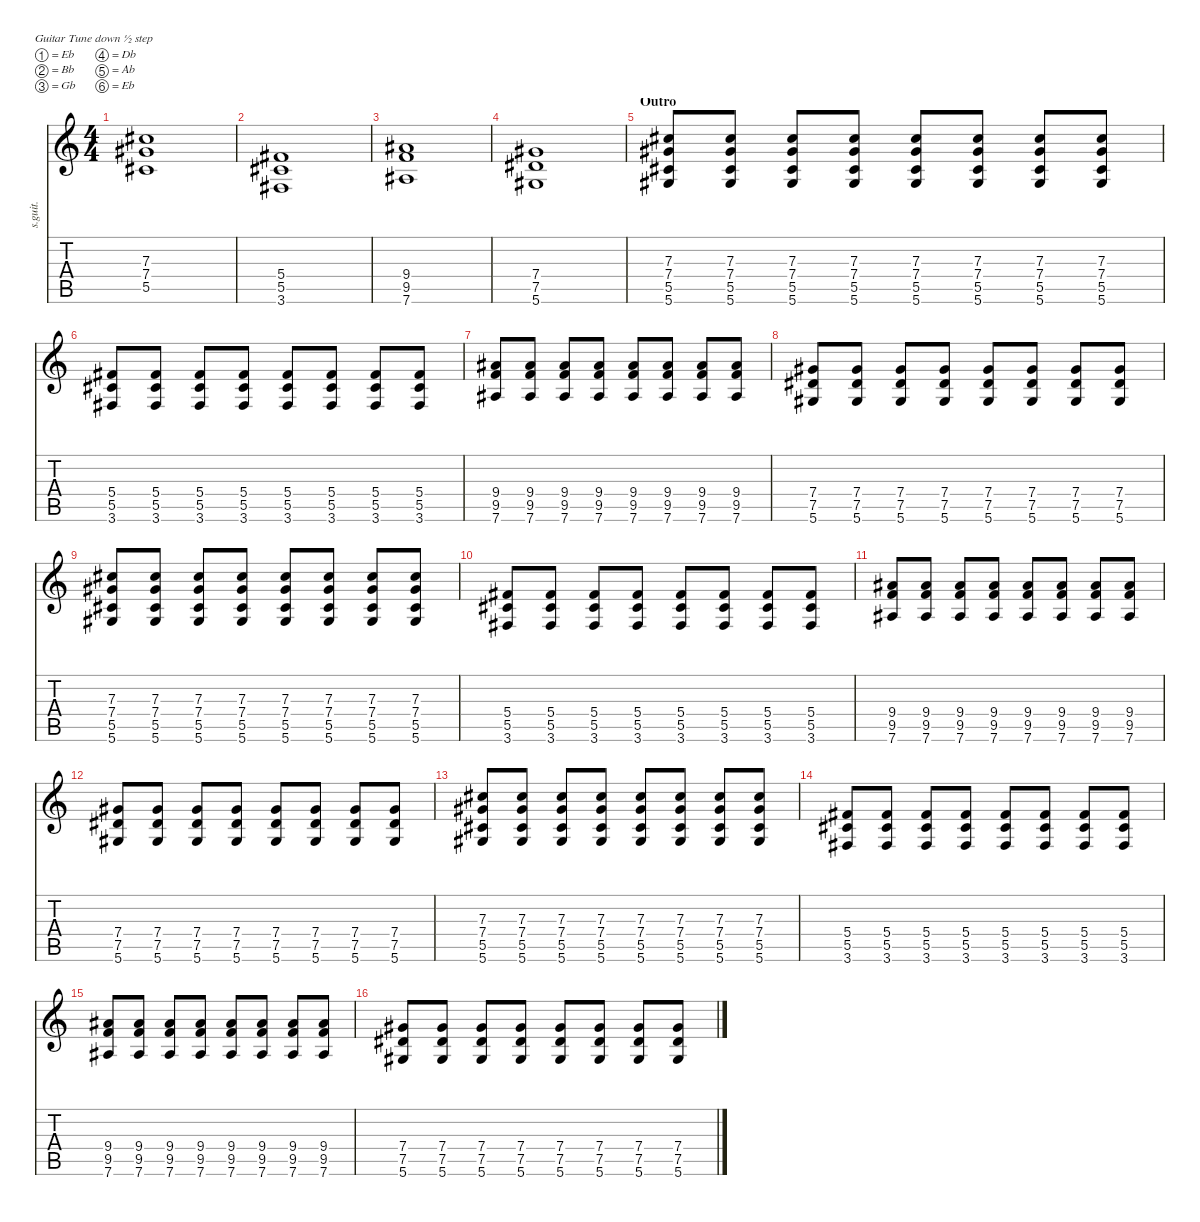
\defaultSystemsLayout 4
\hideDynamics
\bracketExtendMode nobrackets
\track ("Dave Keuning - Rhythm Guitar" "s.guit.") {instrument overdrivenguitar}
\staff {score tabs}
\tuning (Eb4 Bb3 Gb3 Db3 Ab2 Eb2)
\ts (4 4)
\tempo (148 hide)
\clef g2
\ks c
(7.4{acc #} 5.5{acc #} 7.3{acc #}).1{lyrics (0 "") lyrics (1 "") lyrics (2 "") lyrics (3 "") lyrics (4 "") dy f} |
(5.4{acc #} 5.5{acc #} 3.6{acc #}).1{lyrics (0 "") lyrics (1 "") lyrics (2 "") lyrics (3 "") lyrics (4 "")} |
(9.4{acc #} 9.5 7.6{acc #}).1{lyrics (0 "") lyrics (1 "") lyrics (2 "") lyrics (3 "") lyrics (4 "")} |
(7.4{acc #} 7.5{acc #} 5.6{acc #}).1{lyrics (0 "") lyrics (1 "") lyrics (2 "") lyrics (3 "") lyrics (4 "")} |
\section ("" "Outro")
(7.3{acc #} 7.4{acc #} 5.5{acc #} 5.6{acc #}).8{lyrics (0 "") lyrics (1 "") lyrics (2 "") lyrics (3 "") lyrics (4 "")} (7.3{acc #} 7.4{acc #} 5.5{acc #} 5.6{acc #}).8{lyrics (0 "") lyrics (1 "") lyrics (2 "") lyrics (3 "") lyrics (4 "")} (7.3{acc #} 7.4{acc #} 5.5{acc #} 5.6{acc #}).8{lyrics (0 "") lyrics (1 "") lyrics (2 "") lyrics (3 "") lyrics (4 "")} (7.3{acc #} 7.4{acc #} 5.5{acc #} 5.6{acc #}).8{lyrics (0 "") lyrics (1 "") lyrics (2 "") lyrics (3 "") lyrics (4 "")} (7.3{acc #} 7.4{acc #} 5.5{acc #} 5.6{acc #}).8{lyrics (0 "") lyrics (1 "") lyrics (2 "") lyrics (3 "") lyrics (4 "")} (7.3{acc #} 7.4{acc #} 5.5{acc #} 5.6{acc #}).8{lyrics (0 "") lyrics (1 "") lyrics (2 "") lyrics (3 "") lyrics (4 "")} (7.3{acc #} 7.4{acc #} 5.5{acc #} 5.6{acc #}).8{lyrics (0 "") lyrics (1 "") lyrics (2 "") lyrics (3 "") lyrics (4 "")} (7.3{acc #} 7.4{acc #} 5.5{acc #} 5.6{acc #}).8{lyrics (0 "") lyrics (1 "") lyrics (2 "") lyrics (3 "") lyrics (4 "")} |
(5.4{acc #} 5.5{acc #} 3.6{acc #}).8{lyrics (0 "") lyrics (1 "") lyrics (2 "") lyrics (3 "") lyrics (4 "")} (5.4{acc #} 5.5{acc #} 3.6{acc #}).8{lyrics (0 "") lyrics (1 "") lyrics (2 "") lyrics (3 "") lyrics (4 "")} (5.4{acc #} 5.5{acc #} 3.6{acc #}).8{lyrics (0 "") lyrics (1 "") lyrics (2 "") lyrics (3 "") lyrics (4 "")} (5.4{acc #} 5.5{acc #} 3.6{acc #}).8{lyrics (0 "") lyrics (1 "") lyrics (2 "") lyrics (3 "") lyrics (4 "")} (5.4{acc #} 5.5{acc #} 3.6{acc #}).8{lyrics (0 "") lyrics (1 "") lyrics (2 "") lyrics (3 "") lyrics (4 "")} (5.4{acc #} 5.5{acc #} 3.6{acc #}).8{lyrics (0 "") lyrics (1 "") lyrics (2 "") lyrics (3 "") lyrics (4 "")} (5.4{acc #} 5.5{acc #} 3.6{acc #}).8{lyrics (0 "") lyrics (1 "") lyrics (2 "") lyrics (3 "") lyrics (4 "")} (5.4{acc #} 5.5{acc #} 3.6{acc #}).8{lyrics (0 "") lyrics (1 "") lyrics (2 "") lyrics (3 "") lyrics (4 "")} |
(9.4{acc #} 9.5 7.6{acc #}).8{lyrics (0 "") lyrics (1 "") lyrics (2 "") lyrics (3 "") lyrics (4 "")} (9.4{acc #} 9.5 7.6{acc #}).8{lyrics (0 "") lyrics (1 "") lyrics (2 "") lyrics (3 "") lyrics (4 "")} (9.4{acc #} 9.5 7.6{acc #}).8{lyrics (0 "") lyrics (1 "") lyrics (2 "") lyrics (3 "") lyrics (4 "")} (9.4{acc #} 9.5 7.6{acc #}).8{lyrics (0 "") lyrics (1 "") lyrics (2 "") lyrics (3 "") lyrics (4 "")} (9.4{acc #} 9.5 7.6{acc #}).8{lyrics (0 "") lyrics (1 "") lyrics (2 "") lyrics (3 "") lyrics (4 "")} (9.4{acc #} 9.5 7.6{acc #}).8{lyrics (0 "") lyrics (1 "") lyrics (2 "") lyrics (3 "") lyrics (4 "")} (9.4{acc #} 9.5 7.6{acc #}).8{lyrics (0 "") lyrics (1 "") lyrics (2 "") lyrics (3 "") lyrics (4 "")} (9.4{acc #} 9.5 7.6{acc #}).8{lyrics (0 "") lyrics (1 "") lyrics (2 "") lyrics (3 "") lyrics (4 "")} |
(7.4{acc #} 7.5{acc #} 5.6{acc #}).8{lyrics (0 "") lyrics (1 "") lyrics (2 "") lyrics (3 "") lyrics (4 "")} (7.4{acc #} 7.5{acc #} 5.6{acc #}).8{lyrics (0 "") lyrics (1 "") lyrics (2 "") lyrics (3 "") lyrics (4 "")} (7.4{acc #} 7.5{acc #} 5.6{acc #}).8{lyrics (0 "") lyrics (1 "") lyrics (2 "") lyrics (3 "") lyrics (4 "")} (7.4{acc #} 7.5{acc #} 5.6{acc #}).8{lyrics (0 "") lyrics (1 "") lyrics (2 "") lyrics (3 "") lyrics (4 "")} (7.4{acc #} 7.5{acc #} 5.6{acc #}).8{lyrics (0 "") lyrics (1 "") lyrics (2 "") lyrics (3 "") lyrics (4 "")} (7.4{acc #} 7.5{acc #} 5.6{acc #}).8{lyrics (0 "") lyrics (1 "") lyrics (2 "") lyrics (3 "") lyrics (4 "")} (7.4{acc #} 7.5{acc #} 5.6{acc #}).8{lyrics (0 "") lyrics (1 "") lyrics (2 "") lyrics (3 "") lyrics (4 "")} (7.4{acc #} 7.5{acc #} 5.6{acc #}).8{lyrics (0 "") lyrics (1 "") lyrics (2 "") lyrics (3 "") lyrics (4 "")} |
(7.3{acc #} 7.4{acc #} 5.5{acc #} 5.6{acc #}).8{lyrics (0 "") lyrics (1 "") lyrics (2 "") lyrics (3 "") lyrics (4 "")} (7.3{acc #} 7.4{acc #} 5.5{acc #} 5.6{acc #}).8{lyrics (0 "") lyrics (1 "") lyrics (2 "") lyrics (3 "") lyrics (4 "")} (7.3{acc #} 7.4{acc #} 5.5{acc #} 5.6{acc #}).8{lyrics (0 "") lyrics (1 "") lyrics (2 "") lyrics (3 "") lyrics (4 "")} (7.3{acc #} 7.4{acc #} 5.5{acc #} 5.6{acc #}).8{lyrics (0 "") lyrics (1 "") lyrics (2 "") lyrics (3 "") lyrics (4 "")} (7.3{acc #} 7.4{acc #} 5.5{acc #} 5.6{acc #}).8{lyrics (0 "") lyrics (1 "") lyrics (2 "") lyrics (3 "") lyrics (4 "")} (7.3{acc #} 7.4{acc #} 5.5{acc #} 5.6{acc #}).8{lyrics (0 "") lyrics (1 "") lyrics (2 "") lyrics (3 "") lyrics (4 "")} (7.3{acc #} 7.4{acc #} 5.5{acc #} 5.6{acc #}).8{lyrics (0 "") lyrics (1 "") lyrics (2 "") lyrics (3 "") lyrics (4 "")} (7.3{acc #} 7.4{acc #} 5.5{acc #} 5.6{acc #}).8{lyrics (0 "") lyrics (1 "") lyrics (2 "") lyrics (3 "") lyrics (4 "")} |
(5.4{acc #} 5.5{acc #} 3.6{acc #}).8{lyrics (0 "") lyrics (1 "") lyrics (2 "") lyrics (3 "") lyrics (4 "")} (5.4{acc #} 5.5{acc #} 3.6{acc #}).8{lyrics (0 "") lyrics (1 "") lyrics (2 "") lyrics (3 "") lyrics (4 "")} (5.4{acc #} 5.5{acc #} 3.6{acc #}).8{lyrics (0 "") lyrics (1 "") lyrics (2 "") lyrics (3 "") lyrics (4 "")} (5.4{acc #} 5.5{acc #} 3.6{acc #}).8{lyrics (0 "") lyrics (1 "") lyrics (2 "") lyrics (3 "") lyrics (4 "")} (5.4{acc #} 5.5{acc #} 3.6{acc #}).8{lyrics (0 "") lyrics (1 "") lyrics (2 "") lyrics (3 "") lyrics (4 "")} (5.4{acc #} 5.5{acc #} 3.6{acc #}).8{lyrics (0 "") lyrics (1 "") lyrics (2 "") lyrics (3 "") lyrics (4 "")} (5.4{acc #} 5.5{acc #} 3.6{acc #}).8{lyrics (0 "") lyrics (1 "") lyrics (2 "") lyrics (3 "") lyrics (4 "")} (5.4{acc #} 5.5{acc #} 3.6{acc #}).8{lyrics (0 "") lyrics (1 "") lyrics (2 "") lyrics (3 "") lyrics (4 "")} |
(9.4{acc #} 9.5 7.6{acc #}).8{lyrics (0 "") lyrics (1 "") lyrics (2 "") lyrics (3 "") lyrics (4 "")} (9.4{acc #} 9.5 7.6{acc #}).8{lyrics (0 "") lyrics (1 "") lyrics (2 "") lyrics (3 "") lyrics (4 "")} (9.4{acc #} 9.5 7.6{acc #}).8{lyrics (0 "") lyrics (1 "") lyrics (2 "") lyrics (3 "") lyrics (4 "")} (9.4{acc #} 9.5 7.6{acc #}).8{lyrics (0 "") lyrics (1 "") lyrics (2 "") lyrics (3 "") lyrics (4 "")} (9.4{acc #} 9.5 7.6{acc #}).8{lyrics (0 "") lyrics (1 "") lyrics (2 "") lyrics (3 "") lyrics (4 "")} (9.4{acc #} 9.5 7.6{acc #}).8{lyrics (0 "") lyrics (1 "") lyrics (2 "") lyrics (3 "") lyrics (4 "")} (9.4{acc #} 9.5 7.6{acc #}).8{lyrics (0 "") lyrics (1 "") lyrics (2 "") lyrics (3 "") lyrics (4 "")} (9.4{acc #} 9.5 7.6{acc #}).8{lyrics (0 "") lyrics (1 "") lyrics (2 "") lyrics (3 "") lyrics (4 "")} |
(7.4{acc #} 7.5{acc #} 5.6{acc #}).8{lyrics (0 "") lyrics (1 "") lyrics (2 "") lyrics (3 "") lyrics (4 "")} (7.4{acc #} 7.5{acc #} 5.6{acc #}).8{lyrics (0 "") lyrics (1 "") lyrics (2 "") lyrics (3 "") lyrics (4 "")} (7.4{acc #} 7.5{acc #} 5.6{acc #}).8{lyrics (0 "") lyrics (1 "") lyrics (2 "") lyrics (3 "") lyrics (4 "")} (7.4{acc #} 7.5{acc #} 5.6{acc #}).8{lyrics (0 "") lyrics (1 "") lyrics (2 "") lyrics (3 "") lyrics (4 "")} (7.4{acc #} 7.5{acc #} 5.6{acc #}).8{lyrics (0 "") lyrics (1 "") lyrics (2 "") lyrics (3 "") lyrics (4 "")} (7.4{acc #} 7.5{acc #} 5.6{acc #}).8{lyrics (0 "") lyrics (1 "") lyrics (2 "") lyrics (3 "") lyrics (4 "")} (7.4{acc #} 7.5{acc #} 5.6{acc #}).8{lyrics (0 "") lyrics (1 "") lyrics (2 "") lyrics (3 "") lyrics (4 "")} (7.4{acc #} 7.5{acc #} 5.6{acc #}).8{lyrics (0 "") lyrics (1 "") lyrics (2 "") lyrics (3 "") lyrics (4 "")} |
(7.3{acc #} 7.4{acc #} 5.5{acc #} 5.6{acc #}).8{lyrics (0 "") lyrics (1 "") lyrics (2 "") lyrics (3 "") lyrics (4 "")} (7.3{acc #} 7.4{acc #} 5.5{acc #} 5.6{acc #}).8{lyrics (0 "") lyrics (1 "") lyrics (2 "") lyrics (3 "") lyrics (4 "")} (7.3{acc #} 7.4{acc #} 5.5{acc #} 5.6{acc #}).8{lyrics (0 "") lyrics (1 "") lyrics (2 "") lyrics (3 "") lyrics (4 "")} (7.3{acc #} 7.4{acc #} 5.5{acc #} 5.6{acc #}).8{lyrics (0 "") lyrics (1 "") lyrics (2 "") lyrics (3 "") lyrics (4 "")} (7.3{acc #} 7.4{acc #} 5.5{acc #} 5.6{acc #}).8{lyrics (0 "") lyrics (1 "") lyrics (2 "") lyrics (3 "") lyrics (4 "")} (7.3{acc #} 7.4{acc #} 5.5{acc #} 5.6{acc #}).8{lyrics (0 "") lyrics (1 "") lyrics (2 "") lyrics (3 "") lyrics (4 "")} (7.3{acc #} 7.4{acc #} 5.5{acc #} 5.6{acc #}).8{lyrics (0 "") lyrics (1 "") lyrics (2 "") lyrics (3 "") lyrics (4 "")} (7.3{acc #} 7.4{acc #} 5.5{acc #} 5.6{acc #}).8{lyrics (0 "") lyrics (1 "") lyrics (2 "") lyrics (3 "") lyrics (4 "")} |
(5.4{acc #} 5.5{acc #} 3.6{acc #}).8{lyrics (0 "") lyrics (1 "") lyrics (2 "") lyrics (3 "") lyrics (4 "")} (5.4{acc #} 5.5{acc #} 3.6{acc #}).8{lyrics (0 "") lyrics (1 "") lyrics (2 "") lyrics (3 "") lyrics (4 "")} (5.4{acc #} 5.5{acc #} 3.6{acc #}).8{lyrics (0 "") lyrics (1 "") lyrics (2 "") lyrics (3 "") lyrics (4 "")} (5.4{acc #} 5.5{acc #} 3.6{acc #}).8{lyrics (0 "") lyrics (1 "") lyrics (2 "") lyrics (3 "") lyrics (4 "")} (5.4{acc #} 5.5{acc #} 3.6{acc #}).8{lyrics (0 "") lyrics (1 "") lyrics (2 "") lyrics (3 "") lyrics (4 "")} (5.4{acc #} 5.5{acc #} 3.6{acc #}).8{lyrics (0 "") lyrics (1 "") lyrics (2 "") lyrics (3 "") lyrics (4 "")} (5.4{acc #} 5.5{acc #} 3.6{acc #}).8{lyrics (0 "") lyrics (1 "") lyrics (2 "") lyrics (3 "") lyrics (4 "")} (5.4{acc #} 5.5{acc #} 3.6{acc #}).8{lyrics (0 "") lyrics (1 "") lyrics (2 "") lyrics (3 "") lyrics (4 "")} |
(9.4{acc #} 9.5 7.6{acc #}).8{lyrics (0 "") lyrics (1 "") lyrics (2 "") lyrics (3 "") lyrics (4 "")} (9.4{acc #} 9.5 7.6{acc #}).8{lyrics (0 "") lyrics (1 "") lyrics (2 "") lyrics (3 "") lyrics (4 "")} (9.4{acc #} 9.5 7.6{acc #}).8{lyrics (0 "") lyrics (1 "") lyrics (2 "") lyrics (3 "") lyrics (4 "")} (9.4{acc #} 9.5 7.6{acc #}).8{lyrics (0 "") lyrics (1 "") lyrics (2 "") lyrics (3 "") lyrics (4 "")} (9.4{acc #} 9.5 7.6{acc #}).8{lyrics (0 "") lyrics (1 "") lyrics (2 "") lyrics (3 "") lyrics (4 "")} (9.4{acc #} 9.5 7.6{acc #}).8{lyrics (0 "") lyrics (1 "") lyrics (2 "") lyrics (3 "") lyrics (4 "")} (9.4{acc #} 9.5 7.6{acc #}).8{lyrics (0 "") lyrics (1 "") lyrics (2 "") lyrics (3 "") lyrics (4 "")} (9.4{acc #} 9.5 7.6{acc #}).8{lyrics (0 "") lyrics (1 "") lyrics (2 "") lyrics (3 "") lyrics (4 "")} |
(7.4{acc #} 7.5{acc #} 5.6{acc #}).8{lyrics (0 "") lyrics (1 "") lyrics (2 "") lyrics (3 "") lyrics (4 "")} (7.4{acc #} 7.5{acc #} 5.6{acc #}).8{lyrics (0 "") lyrics (1 "") lyrics (2 "") lyrics (3 "") lyrics (4 "")} (7.4{acc #} 7.5{acc #} 5.6{acc #}).8{lyrics (0 "") lyrics (1 "") lyrics (2 "") lyrics (3 "") lyrics (4 "")} (7.4{acc #} 7.5{acc #} 5.6{acc #}).8{lyrics (0 "") lyrics (1 "") lyrics (2 "") lyrics (3 "") lyrics (4 "")} (7.4{acc #} 7.5{acc #} 5.6{acc #}).8{lyrics (0 "") lyrics (1 "") lyrics (2 "") lyrics (3 "") lyrics (4 "")} (7.4{acc #} 7.5{acc #} 5.6{acc #}).8{lyrics (0 "") lyrics (1 "") lyrics (2 "") lyrics (3 "") lyrics (4 "")} (7.4{acc #} 7.5{acc #} 5.6{acc #}).8{lyrics (0 "") lyrics (1 "") lyrics (2 "") lyrics (3 "") lyrics (4 "")} (7.4{acc #} 7.5{acc #} 5.6{acc #}).8{lyrics (0 "") lyrics (1 "") lyrics (2 "") lyrics (3 "") lyrics (4 "")}
